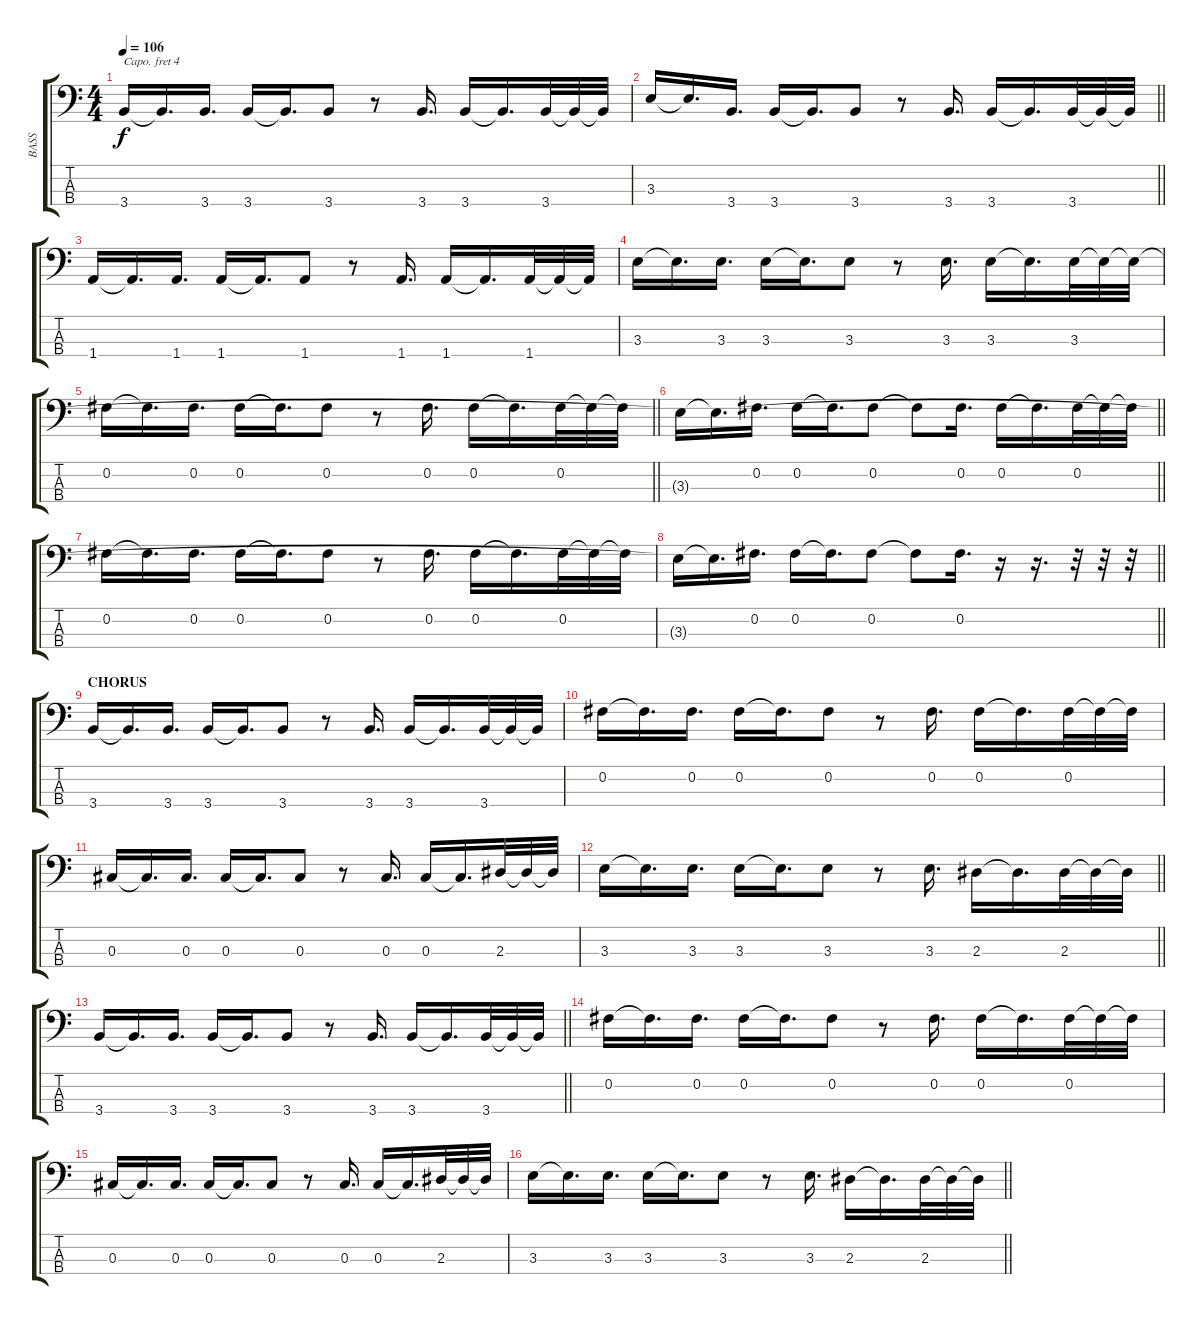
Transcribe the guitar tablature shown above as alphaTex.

\track ("BASS" "BASS") {instrument acousticbass}
\staff {score tabs}
\capo 4
\tuning (G2 D2 A1 E1) {hide}
\ts (4 4)
\tempo 106
\clef f4
\ks c
3.4.16{dy f} 3.4{t}.16{d} 3.4.16{d} 3.4.16 3.4{t}.16{d} 3.4.8 r.8 3.4.16{d} 3.4.16 3.4{t}.16{d} 3.4.32 3.4{t}.32 3.4{t}.32 |
\barLineRight lightlight
3.3{t}.16 3.3{t}.16{d} 3.4.16{d} 3.4.16 3.4{t}.16{d} 3.4.8 r.8 3.4.16{d} 3.4.16 3.4{t}.16{d} 3.4.32 3.4{t}.32 3.4{t}.32 |
1.4.16 1.4{t}.16{d} 1.4.16{d} 1.4.16 1.4{t}.16{d} 1.4.8 r.8 1.4.16{d} 1.4.16 1.4{t}.16{d} 1.4.32 1.4{t}.32 1.4{t}.32 |
3.3.16 3.3{t}.16{d} 3.3.16{d} 3.3.16 3.3{t}.16{d} 3.3.8 r.8 3.3.16{d} 3.3.16 3.3{t}.16{d} 3.3.32 3.3{t}.32 3.3{t}.32 |
\barLineRight lightlight
0.2.16 0.2{t}.16{d} 0.2.16{d} 0.2.16 0.2{t}.16{d} 0.2.8 r.8 0.2.16{d} 0.2.16 0.2{t}.16{d} 0.2.32 0.2{t}.32 0.2{t}.32 |
\barLineRight lightlight
3.3{t}.16 3.3{t}.16{d} 0.2.16{d} 0.2.16 0.2{t}.16{d} 0.2.8 0.2{t}.8 0.2.16{d} 0.2.16 0.2{t}.16{d} 0.2.32 0.2{t}.32 0.2{t}.32 |
0.2.16 0.2{t}.16{d} 0.2.16{d} 0.2.16 0.2{t}.16{d} 0.2.8 r.8 0.2.16{d} 0.2.16 0.2{t}.16{d} 0.2.32 0.2{t}.32 0.2{t}.32 |
\barLineRight lightlight
3.3{t}.16 3.3{t}.16{d} 0.2.16{d} 0.2.16 0.2{t}.16{d} 0.2.8 0.2{t}.8 0.2.16{d} r.16 r.16{d} r.32 r.32 r.32 |
\section ("" "CHORUS")
3.4.16 3.4{t}.16{d} 3.4.16{d} 3.4.16 3.4{t}.16{d} 3.4.8 r.8 3.4.16{d} 3.4.16 3.4{t}.16{d} 3.4.32 3.4{t}.32 3.4{t}.32 |
0.2.16 0.2{t}.16{d} 0.2.16{d} 0.2.16 0.2{t}.16{d} 0.2.8 r.8 0.2.16{d} 0.2.16 0.2{t}.16{d} 0.2.32 0.2{t}.32 0.2{t}.32 |
0.3.16 0.3{t}.16{d} 0.3.16{d} 0.3.16 0.3{t}.16{d} 0.3.8 r.8 0.3.16{d} 0.3.16 0.3{t}.16{d} 2.3.32 2.3{t}.32 2.3{t}.32 |
\barLineRight lightlight
3.3.16 3.3{t}.16{d} 3.3.16{d} 3.3.16 3.3{t}.16{d} 3.3.8 r.8 3.3.16{d} 2.3.16 2.3{t}.16{d} 2.3.32 2.3{t}.32 2.3{t}.32 |
\barLineRight lightlight
3.4.16 3.4{t}.16{d} 3.4.16{d} 3.4.16 3.4{t}.16{d} 3.4.8 r.8 3.4.16{d} 3.4.16 3.4{t}.16{d} 3.4.32 3.4{t}.32 3.4{t}.32 |
0.2.16 0.2{t}.16{d} 0.2.16{d} 0.2.16 0.2{t}.16{d} 0.2.8 r.8 0.2.16{d} 0.2.16 0.2{t}.16{d} 0.2.32 0.2{t}.32 0.2{t}.32 |
0.3.16 0.3{t}.16{d} 0.3.16{d} 0.3.16 0.3{t}.16{d} 0.3.8 r.8 0.3.16{d} 0.3.16 0.3{t}.16{d} 2.3.32 2.3{t}.32 2.3{t}.32 |
\barLineRight lightlight
3.3.16 3.3{t}.16{d} 3.3.16{d} 3.3.16 3.3{t}.16{d} 3.3.8 r.8 3.3.16{d} 2.3.16 2.3{t}.16{d} 2.3.32 2.3{t}.32 2.3{t}.32
